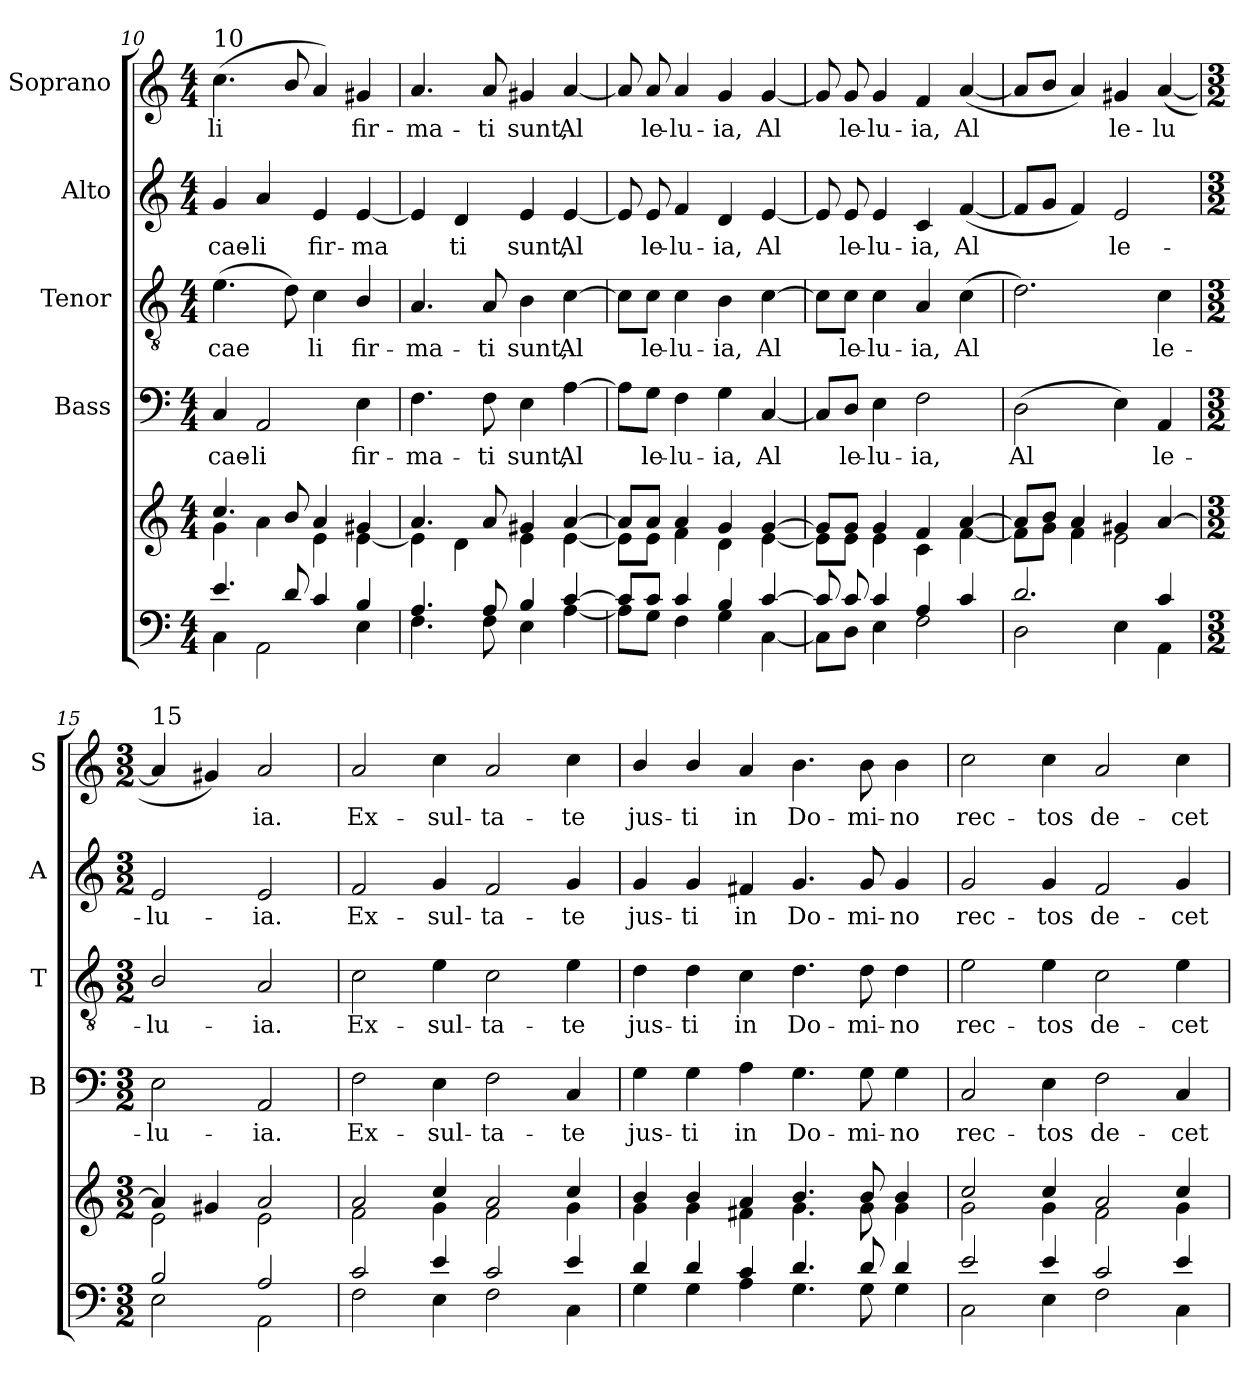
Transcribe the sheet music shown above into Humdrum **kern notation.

**kern	**kern	**kern	**text	**kern	**text	**kern	**text	**kern	**text
*part5	*part5	*part4	*part4	*part3	*part3	*part2	*part2	*part1	*part1
*staff6	*staff5	*staff4	*staff4	*staff3	*staff3	*staff2	*staff2	*staff1	*staff1
*	*	*I"Bass	*	*I"Tenor	*	*I"Alto	*	*I"Soprano	*
*	*	*I'B	*	*I'T	*	*I'A	*	*I'S	*
*clefF4	*clefG2	*clefF4	*	*clefGv2	*	*clefG2	*	*clefG2	*
*k[]	*k[]	*k[]	*	*k[]	*	*k[]	*	*k[]	*
*C:	*C:	*C:	*	*C:	*	*C:	*	*C:	*
*M4/4	*M4/4	*M4/4	*	*M4/4	*	*M4/4	*	*M4/4	*
=10	=10	=10	=10	=10	=10	=10	=10	=10	=10
*^	*^	*	*	*	*	*	*	*	*
!	!	!	!	!	!	!	!	!	!	!LO:TX:a:t=10	!
!	!	!	!	!	!LO:LY:b	!	!LO:LY:b	!	!LO:LY:b	!	!LO:LY:b
4.e/	4C\	4.cc/	4g\	4C/	cae-	(>4.e\	cae­	4g/	cae-	(<4.cc\	-li
!	!	!	!	!	!LO:LY:b	!	!	!	!LO:LY:b	!	!
.	2AA\	.	4a\	2AA/	-li	.	.	4a/	-li	.	.
8d/	.	8b/	.	.	.	8d\)	.	.	.	8b/	.
!	!	!	!	!	!	!	!LO:LY:b	!	!LO:LY:b	!	!
4c/	.	4a/	4e\	.	.	4c\	li	4e/	fir-	4a/)	.
!	!	!	!	!	!LO:LY:b	!	!LO:LY:b	!	!LO:LY:b	!	!LO:LY:b
4B/	4E\	4g#X/	[<4e\	4E\	fir-	4B/	fir-	[4e/	-ma­	4g#X/	fir-
=11	=11	=11	=11	=11	=11	=11	=11	=11	=11	=11	=11
!	!	!	!	!	!LO:LY:b	!	!LO:LY:b	!	!	!	!LO:LY:b
4.A/	4.F\	4.a/	4e\]	4.F\	-ma-	4.A/	-ma-	4e/]	.	4.a/	-ma-
!	!	!	!	!	!	!	!	!	!LO:LY:b	!	!
.	.	.	4d\	.	.	.	.	4d/	ti	.	.
!	!	!	!	!	!LO:LY:b	!	!LO:LY:b	!	!	!	!LO:LY:b
8A/	8F\	8a/	.	8F\	-ti	8A/	-ti	.	.	8a/	-ti
!	!	!	!	!	!LO:LY:b	!	!LO:LY:b	!	!LO:LY:b	!	!LO:LY:b
4B/	4E\	4g#X/	4e\	4E\	sunt,	4B\	sunt,	4e/	sunt,	4g#X/	sunt,
!	!	!	!	!	!LO:LY:b	!	!LO:LY:b	!	!LO:LY:b	!	!LO:LY:b
[>4c/	[<4A\	[>4a/	[<4e\	[4A\	Al­	[4c\	Al­	[4e/	Al­	[4a/	Al­
=12	=12	=12	=12	=12	=12	=12	=12	=12	=12	=12	=12
8c/L]	8A\L]	8a/L]	8e\L]	8A\L]	.	8c\L]	.	8e/]	.	8a/]	.
!	!	!	!	!	!LO:LY:b	!	!LO:LY:b	!	!LO:LY:b	!	!LO:LY:b
8c/J	8G\J	8a/J	8e\J	8G\J	le-	8c\J	le-	8e/	le-	8a/	le-
!	!	!	!	!	!LO:LY:b	!	!LO:LY:b	!	!LO:LY:b	!	!LO:LY:b
4c/	4F\	4a/	4f\	4F\	-lu-	4c\	-lu-	4f/	-lu-	4a/	-lu-
!	!	!	!	!	!LO:LY:b	!	!LO:LY:b	!	!LO:LY:b	!	!LO:LY:b
4B/	4G\	4g/	4d\	4G\	-ia,	4B\	-ia,	4d/	-ia,	4g/	-ia,
!	!	!	!	!	!LO:LY:b	!	!LO:LY:b	!	!LO:LY:b	!	!LO:LY:b
[>4c/	[<4C\	[>4g/	[<4e\	[4C/	Al­	[4c\	Al­	[4e/	Al­	[4g/	Al­
=13	=13	=13	=13	=13	=13	=13	=13	=13	=13	=13	=13
8c/]	8C\L]	8g/L]	8e\L]	8C/L]	.	8c\L]	.	8e/]	.	8g/]	.
!	!	!	!	!	!LO:LY:b	!	!LO:LY:b	!	!LO:LY:b	!	!LO:LY:b
8c/	8D\J	8g/J	8e\J	8D/J	le-	8c\J	le-	8e/	le-	8g/	le-
!	!	!	!	!	!LO:LY:b	!	!LO:LY:b	!	!LO:LY:b	!	!LO:LY:b
4c/	4E\	4g/	4e\	4E\	-lu-	4c\	-lu-	4e/	-lu-	4g/	-lu-
!	!	!	!	!	!LO:LY:b	!	!LO:LY:b	!	!LO:LY:b	!	!LO:LY:b
4A/	2F\	4f/	4c\	2F\	-ia,	4A/	-ia,	4c/	-ia,	4f/	-ia,
!	!	!	!	!	!	!	!LO:LY:b	!	!LO:LY:b	!	!LO:LY:b
4c/	.	[>4a/	[<4f\	.	.	(>4c\	Al­	(<[4f/	Al­	(<[4a/	Al­
=14	=14	=14	=14	=14	=14	=14	=14	=14	=14	=14	=14
!	!	!	!	!	!LO:LY:b	!	!	!	!	!	!
2.d/	2D\	8a/L]	8f\L]	(>2D\	Al­	2.d\)	.	8f/L]	.	8a/L]	.
.	.	8b/J	8g\J	.	.	.	.	8g/J	.	8b/J	.
.	.	4a/	4f\	.	.	.	.	4f/)	.	4a/)	.
!	!	!	!	!	!	!	!	!	!LO:LY:b	!	!LO:LY:b
.	4E\	4g#X/	2e\	4E\)	.	.	.	2e/	le-	4g#X/	le-
!	!	!	!	!	!LO:LY:b	!	!LO:LY:b	!	!	!	!LO:LY:b
4c/	4AA\	[>4a/	.	4AA/	le-	4c\	le-	.	.	(<[4a/	-lu­
=15	=15	=15	=15	=15	=15	=15	=15	=15	=15	=15	=15
*M3/2	*	*M3/2	*	*M3/2	*	*M3/2	*	*M3/2	*	*M3/2	*
!	!	!	!	!	!	!	!	!	!	!LO:TX:a:t=15	!
!	!	!	!	!	!LO:LY:b	!	!LO:LY:b	!	!LO:LY:b	!	!
2B/	2E\	4a/]	2e\	2E\	-lu-	2B/	-lu-	2e/	-lu-	4a/]	.
.	.	4g#X/	.	.	.	.	.	.	.	4g#X/)	.
!	!	!	!	!	!LO:LY:b	!	!LO:LY:b	!	!LO:LY:b	!	!LO:LY:b
2A/	2AA\	2a/	2e\	2AA/	-ia.	2A/	-ia.	2e/	-ia.	2a/	ia.
!!LO:LB:g=z
=16	=16	=16	=16	=16	=16	=16	=16	=16	=16	=16	=16
!	!	!	!	!	!LO:LY:b	!	!LO:LY:b	!	!LO:LY:b	!	!LO:LY:b
2c/	2F\	2a/	2f\	2F\	Ex-	2c\	Ex-	2f/	Ex-	2a/	Ex-
!	!	!	!	!	!LO:LY:b	!	!LO:LY:b	!	!LO:LY:b	!	!LO:LY:b
4e/	4E\	4cc/	4g\	4E\	-sul-	4e\	-sul-	4g/	-sul-	4cc\	-sul-
!	!	!	!	!	!LO:LY:b	!	!LO:LY:b	!	!LO:LY:b	!	!LO:LY:b
2c/	2F\	2a/	2f\	2F\	-ta-	2c\	-ta-	2f/	-ta-	2a/	-ta-
!	!	!	!	!	!LO:LY:b	!	!LO:LY:b	!	!LO:LY:b	!	!LO:LY:b
4e/	4C\	4cc/	4g\	4C/	-te	4e\	-te	4g/	-te	4cc\	-te
=17	=17	=17	=17	=17	=17	=17	=17	=17	=17	=17	=17
!	!	!	!	!	!LO:LY:b	!	!LO:LY:b	!	!LO:LY:b	!	!LO:LY:b
4d/	4G\	4b/	4g\	4G\	jus-	4d\	jus-	4g/	jus-	4b/	jus-
!	!	!	!	!	!LO:LY:b	!	!LO:LY:b	!	!LO:LY:b	!	!LO:LY:b
4d/	4G\	4b/	4g\	4G\	-ti	4d\	-ti	4g/	-ti	4b/	-ti
!	!	!	!	!	!LO:LY:b	!	!LO:LY:b	!	!LO:LY:b	!	!LO:LY:b
4c/	4A\	4a/	4f#X\	4A\	in	4c\	in	4f#X/	in	4a/	in
!	!	!	!	!	!LO:LY:b	!	!LO:LY:b	!	!LO:LY:b	!	!LO:LY:b
4.d/	4.G\	4.b/	4.g\	4.G\	Do-	4.d\	Do-	4.g/	Do-	4.b\	Do-
!	!	!	!	!	!LO:LY:b	!	!LO:LY:b	!	!LO:LY:b	!	!LO:LY:b
8d/	8G\	8b/	8g\	8G\	-mi-	8d\	-mi-	8g/	-mi-	8b\	-mi-
!	!	!	!	!	!LO:LY:b	!	!LO:LY:b	!	!LO:LY:b	!	!LO:LY:b
4d/	4G\	4b/	4g\	4G\	-no	4d\	-no	4g/	-no	4b\	-no
=18	=18	=18	=18	=18	=18	=18	=18	=18	=18	=18	=18
!	!	!	!	!	!LO:LY:b	!	!LO:LY:b	!	!LO:LY:b	!	!LO:LY:b
2e/	2C\	2cc/	2g\	2C/	rec-	2e\	rec-	2g/	rec-	2cc\	rec-
!	!	!	!	!	!LO:LY:b	!	!LO:LY:b	!	!LO:LY:b	!	!LO:LY:b
4e/	4E\	4cc/	4g\	4E\	-tos	4e\	-tos	4g/	-tos	4cc\	-tos
!	!	!	!	!	!LO:LY:b	!	!LO:LY:b	!	!LO:LY:b	!	!LO:LY:b
2c/	2F\	2a/	2f\	2F\	de-	2c\	de-	2f/	de-	2a/	de-
!	!	!	!	!	!LO:LY:b	!	!LO:LY:b	!	!LO:LY:b	!	!LO:LY:b
4e/	4C\	4cc/	4g\	4C/	-cet	4e\	-cet	4g/	-cet	4cc\	-cet
*v	*v	*	*	*	*	*	*	*	*	*	*
*	*v	*v	*	*	*	*	*	*	*	*
=	=	=	=	=	=	=	=	=	=
*-	*-	*-	*-	*-	*-	*-	*-	*-	*-
